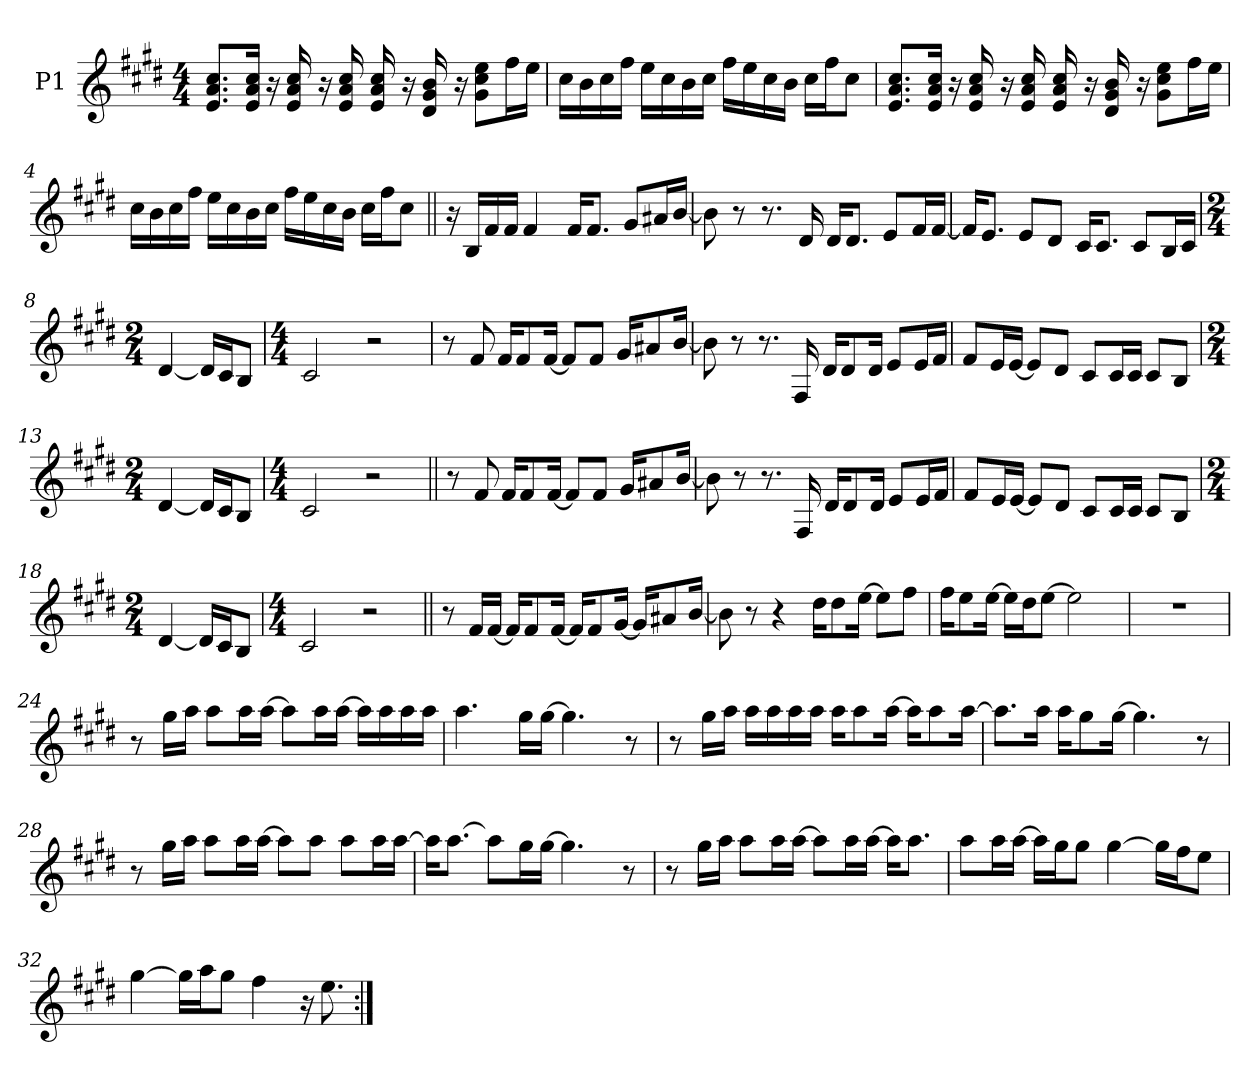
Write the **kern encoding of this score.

**kern
*part1
*staff1
*I"P1
*clefG2
*k[f#c#g#d#]
*E:
*M4/4
*MM94
=1
8.e/ 8.a/ 8.cc#/L
16e/ 16a/ 16cc#/Jk
16r
16e/ 16a/ 16cc#/
16r
16e/ 16a/ 16cc#/
16e/ 16a/ 16cc#/
16r
16d#/ 16g#/ 16b/
16r
8g#\ 8cc#\ 8ee\L
16ff#\L
16ee\JJ
=2
16cc#\LL
16b\
16cc#\
16ff#\JJ
16ee\LL
16cc#\
16b\
16cc#\JJ
16ff#\LL
16ee\
16cc#\
16b\JJ
16cc#\LL
16ff#\J
8cc#\J
!!LO:LB:g=z
=3
8.e/ 8.a/ 8.cc#/L
16e/ 16a/ 16cc#/Jk
16r
16e/ 16a/ 16cc#/
16r
16e/ 16a/ 16cc#/
16e/ 16a/ 16cc#/
16r
16d#/ 16g#/ 16b/
16r
8g#\ 8cc#\ 8ee\L
16ff#\L
16ee\JJ
=4
16cc#\LL
16b\
16cc#\
16ff#\JJ
16ee\LL
16cc#\
16b\
16cc#\JJ
16ff#\LL
16ee\
16cc#\
16b\JJ
16cc#\LL
16ff#\J
8cc#\J
=5||
16r
16B/LL
16f#/
16f#/JJ
4f#/
16f#/KL
8.f#/J
8g#/L
16a#X/L
[<16b/JJ
!!LO:LB:g=z
=6
8b\]
8r
8.r
16d#/
16d#/KL
8.d#/J
8e/L
16f#/L
[<16f#/JJ
=7
16f#/KL]
8.e/J
8e/L
8d#/J
16c#/KL
8.c#/J
8c#/L
16B/L
16c#/JJ
=8
*M2/4
[<4d#/
16d#/LL]
16c#/J
8B/J
=9
*M4/4
2c#/
2r
!!LO:LB:g=z
=10
8r
8f#/
16f#/KL
8f#/
[<16f#/Jk
8f#/L]
8f#/J
16g#/KL
8a#X/
[<16b/Jk
=11
8b\]
8r
8.r
16F#/
16d#/KL
8d#/
16d#/Jk
8e/L
16e/L
16f#/JJ
=12
8f#/L
16e/L
[<16e/JJ
8e/L]
8d#/J
8c#/L
16c#/L
16c#/JJ
8c#/L
8B/J
=13
*M2/4
[<4d#/
16d#/LL]
16c#/J
8B/J
!!LO:LB:g=z
=14
*M4/4
2c#/
2r
=15||
8r
8f#/
16f#/KL
8f#/
[<16f#/Jk
8f#/L]
8f#/J
16g#/KL
8a#X/
[<16b/Jk
=16
8b\]
8r
8.r
16F#/
16d#/KL
8d#/
16d#/Jk
8e/L
16e/L
16f#/JJ
=17
8f#/L
16e/L
[<16e/JJ
8e/L]
8d#/J
8c#/L
16c#/L
16c#/JJ
8c#/L
8B/J
!!LO:LB:g=z
=18
*M2/4
[<4d#/
16d#/LL]
16c#/J
8B/J
=19
*M4/4
2c#/
2r
=20||
8r
16f#/LL
[<16f#/JJ
16f#/KL]
8f#/
[<16f#/Jk
16f#/KL]
8f#/
[<16g#/Jk
16g#/KL]
8a#X/
[<16b/Jk
=21
8b\]
8r
4r
16dd#\KL
8dd#\
[>16ee\Jk
8ee\L]
8ff#\J
!!LO:LB:g=z
=22
16ff#\KL
8ee\
[>16ee\Jk
16ee\LL]
16dd#\J
[>8ee\J
2ee\]
=23
1r
=24
8r
16gg#\LL
16aa\JJ
8aa\L
16aa\L
[>16aa\JJ
8aa\L]
16aa\L
[>16aa\JJ
16aa\LL]
16aa\
16aa\
16aa\JJ
=25
4.aa\
16gg#\LL
[>16gg#\JJ
4.gg#\]
8r
!!LO:LB:g=z
=26
8r
16gg#\LL
16aa\JJ
16aa\LL
16aa\
16aa\
16aa\JJ
16aa\KL
8aa\
[>16aa\Jk
16aa\KL]
8aa\
[>16aa\Jk
=27
8.aa\L]
16aa\Jk
16aa\KL
8gg#\
[>16gg#\Jk
4.gg#\]
8r
=28
8r
16gg#\LL
16aa\JJ
8aa\L
16aa\L
[>16aa\JJ
8aa\L]
8aa\J
8aa\L
16aa\L
[>16aa\JJ
!!LO:LB:g=z
=29
16aa\KL]
[>8.aa\J
8aa\L]
16gg#\L
[>16gg#\JJ
4.gg#\]
8r
=30
8r
16gg#\LL
16aa\JJ
8aa\L
16aa\L
[>16aa\JJ
8aa\L]
16aa\L
[>16aa\JJ
16aa\KL]
8.aa\J
=31
8aa\L
16aa\L
[>16aa\JJ
16aa\LL]
16gg#\J
8gg#\J
[>4gg#\
16gg#\LL]
16ff#\J
8ee\J
=32
[>4gg#\
16gg#\LL]
16aa\J
8gg#\J
4ff#\
16r
8.ee\
=:|!
*-
